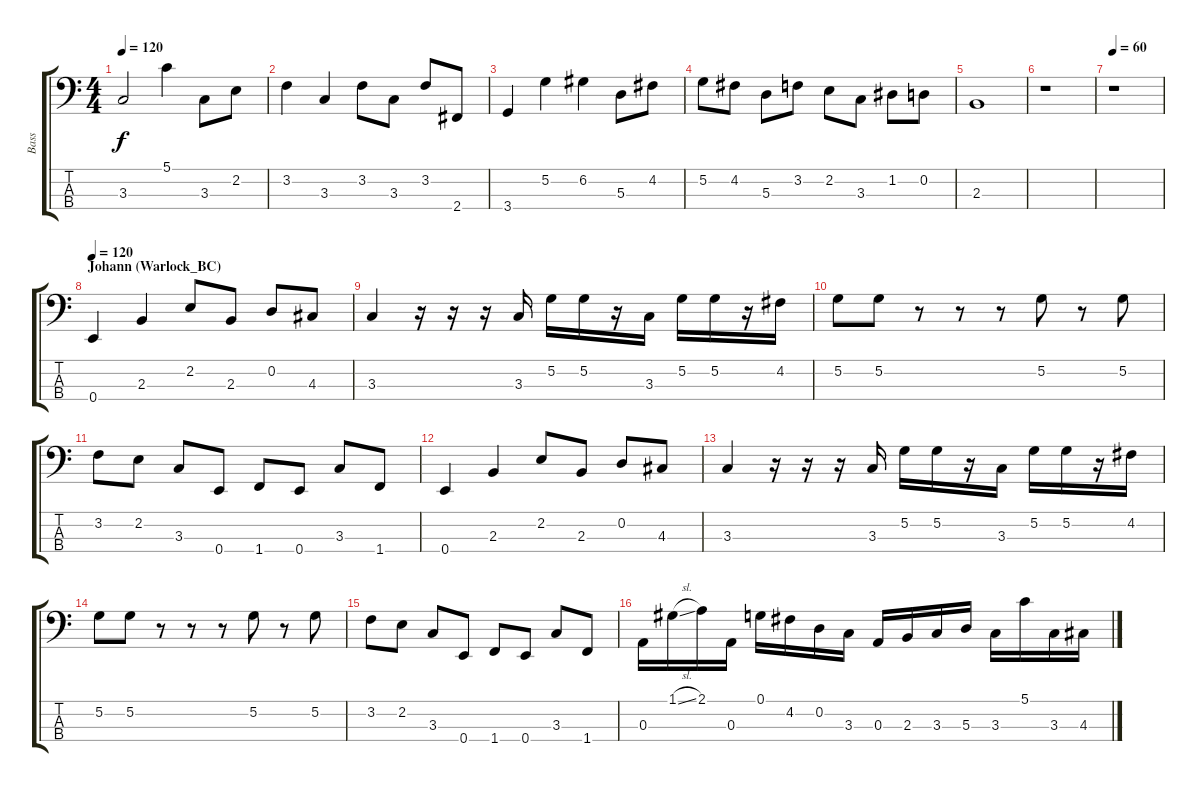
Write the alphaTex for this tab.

\track ("Bass" "Bass") {instrument slapbass1}
\staff {score tabs}
\tuning (G2 D2 A1 E1) {hide}
\ts (4 4)
\tempo 120
\clef f4
\ks c
3.3.2{dy f} 5.1.4 3.3.8 2.2.8 |
3.2.4 3.3.4 3.2.8 3.3.8 3.2.8 2.4.8 |
3.4.4 5.2.4 6.2.4 5.3.8 4.2.8 |
5.2.8 4.2.8 5.3.8 3.2.8 2.2.8 3.3.8 1.2.8 0.2.8 |
2.3.1 |
r.1 |
\tempo 60
r.1 |
\section ("" "Johann (Warlock_BC)")
\tempo 120
0.4.4{instrument slapbass1} 2.3.4 2.2.8 2.3.8 0.2.8 4.3.8 |
3.3.4 r.16 r.16 r.16 3.3.16 5.2.16 5.2.16 r.16 3.3.16 5.2.16 5.2.16 r.16 4.2.16 |
5.2.8 5.2.8 r.8 r.8 r.8 5.2.8 r.8 5.2.8 |
3.2.8 2.2.8 3.3.8 0.4.8 1.4.8 0.4.8 3.3.8 1.4.8 |
0.4.4 2.3.4 2.2.8 2.3.8 0.2.8 4.3.8 |
3.3.4 r.16 r.16 r.16 3.3.16 5.2.16 5.2.16 r.16 3.3.16 5.2.16 5.2.16 r.16 4.2.16 |
5.2.8 5.2.8 r.8 r.8 r.8 5.2.8 r.8 5.2.8 |
3.2.8 2.2.8 3.3.8 0.4.8 1.4.8 0.4.8 3.3.8 1.4.8 |
0.3.16{instrument slapbass1} 1.1{sl}.16 2.1.16 0.3.16 0.1.16 4.2.16 0.2.16 3.3.16 0.3.16 2.3.16 3.3.16 5.3.16 3.3.16 5.1.16 3.3.16 4.3.16
